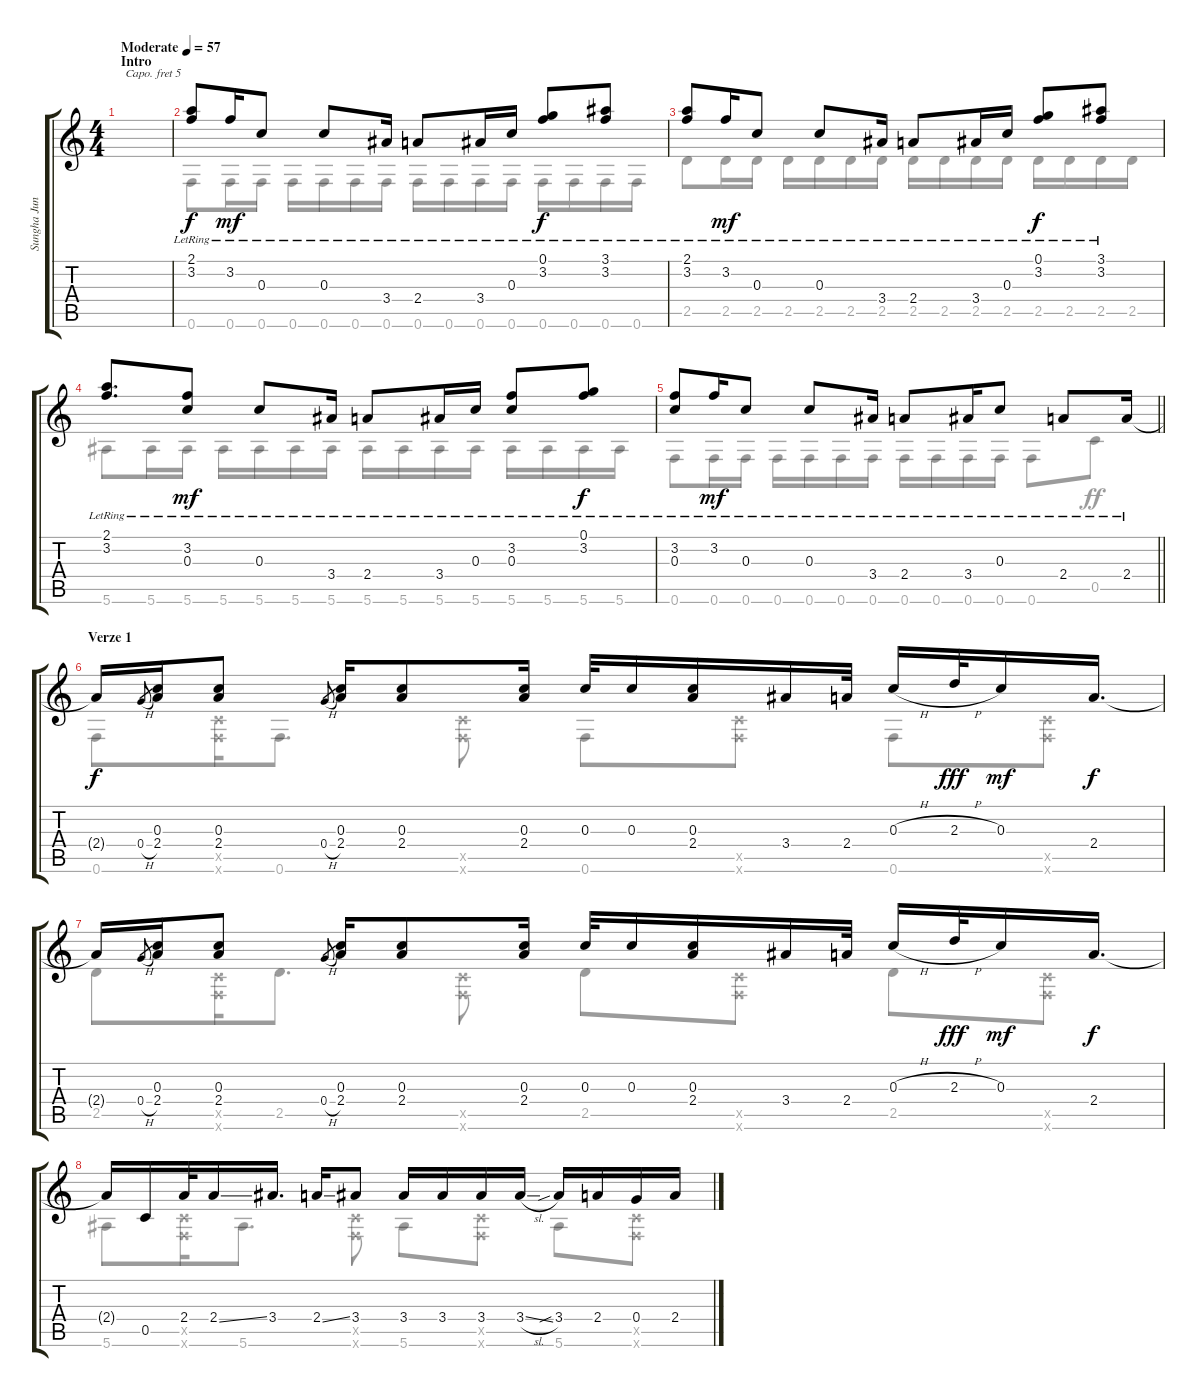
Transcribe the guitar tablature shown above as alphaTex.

\track ("Sungha Jung" "Sungha Jun") {instrument acousticguitarsteel}
\staff {score tabs}
\capo 5
\tuning (D4 A3 G3 D3 G2 C2) {hide}
\voice
\ts (4 4)
\section ("" "Intro")
\tempo (57 "Moderate")
\clef g2
\ks c
|
(2.1{lr} 3.2{lr}).8 3.2{lr}.16{dy mf} 0.3{lr}.8 0.3{lr}.8 3.4{lr}.16 2.4{lr}.8 3.4{lr}.16 0.3{lr}.16 (0.1{lr} 3.2{lr}).8{dy f} (3.1{lr} 3.2{lr}).8 |
(2.1{lr} 3.2{lr}).8 3.2{lr}.16{dy mf} 0.3{lr}.8 0.3{lr}.8 3.4{lr}.16 2.4{lr}.8 3.4{lr}.16 0.3{lr}.16 (0.1{lr} 3.2{lr}).8{dy f} (3.1{lr} 3.2{lr}).8 |
(2.1{lr} 3.2{lr}).8{d} (3.2{lr} 0.3{lr}).8{dy mf} 0.3{lr}.8 3.4{lr}.16 2.4{lr}.8 3.4{lr}.16 0.3{lr}.16 (3.2{lr} 0.3{lr}).8 (0.1{lr} 3.2{lr}).8{dy f} |
\barLineRight lightlight
(3.2{lr} 0.3{lr}).8 3.2{lr}.16{dy mf} 0.3{lr}.8 0.3{lr}.8 3.4{lr}.16 2.4{lr}.8 3.4{lr}.16 0.3{lr}.8 2.4{lr}.8 2.4{lr}.16 |
\section ("" "Verze 1")
2.4{t}.16{dy f} 0.4{h}.8{gr} (0.3 2.4).16 (0.3 2.4).8 0.4{h}.8{gr} (0.3 2.4).16 (0.3 2.4).8 (0.3 2.4).16 0.3.32 0.3.16 (0.3 2.4).16 3.4.16 2.4.32 0.3{h}.16 2.3{h}.32{dy fff} 0.3.16{dy mf} 2.4.16{d dy f} |
2.4{t}.16 0.4{h}.8{gr} (0.3 2.4).16 (0.3 2.4).8 0.4{h}.8{gr} (0.3 2.4).16 (0.3 2.4).8 (0.3 2.4).16 0.3.32 0.3.16 (0.3 2.4).16 3.4.16 2.4.32 0.3{h}.16 2.3{h}.32{dy fff} 0.3.16{dy mf} 2.4.16{d dy f} |
2.4{t}.16 0.5.16 2.4.32 2.4{ss}.16 3.4.16{d} 2.4{ss}.16 3.4.8 3.4.16 3.4.16 3.4.16 3.4{sl}.16 3.4{sib}.16 2.4.16 0.4.16 2.4.16
\voice
\clef g2
\ottava regular
\simile none
\ks c
|
0.6.8 0.6.16 0.6.16 0.6.16 0.6.16 0.6.16 0.6.16 0.6.16 0.6.16 0.6.16 0.6.16 0.6.16 0.6.16 0.6.16 0.6.16 |
2.5.8 2.5.16 2.5.16 2.5.16 2.5.16 2.5.16 2.5.16 2.5.16 2.5.16 2.5.16 2.5.16 2.5.16 2.5.16 2.5.16 2.5.16 |
5.6.8 5.6.16 5.6.16 5.6.16 5.6.16 5.6.16 5.6.16 5.6.16 5.6.16 5.6.16 5.6.16 5.6.16 5.6.16 5.6.16 5.6.16 |
\barLineRight lightlight
0.6.8 0.6.16 0.6.16 0.6.16 0.6.16 0.6.16 0.6.16 0.6.16 0.6.16 0.6.16 0.6.16 0.6.8 0.5.8{dy ff} |
0.6.8{dy f} (0.5{x} 0.6{x}).16 0.6.8{d} (0.5{x} 0.6{x}).8 0.6.8 (0.5{x} 0.6{x}).8 0.6.8 (0.5{x} 0.6{x}).8 |
2.5.8 (0.5{x} 0.6{x}).16 2.5.8{d} (0.5{x} 0.6{x}).8 2.5.8 (0.5{x} 0.6{x}).8 2.5.8 (0.5{x} 0.6{x}).8 |
5.6.8 (0.5{x} 0.6{x}).16 5.6.8{d} (0.5{x} 0.6{x}).8 5.6.8 (0.5{x} 0.6{x}).8 5.6.8 (0.5{x} 0.6{x}).8
